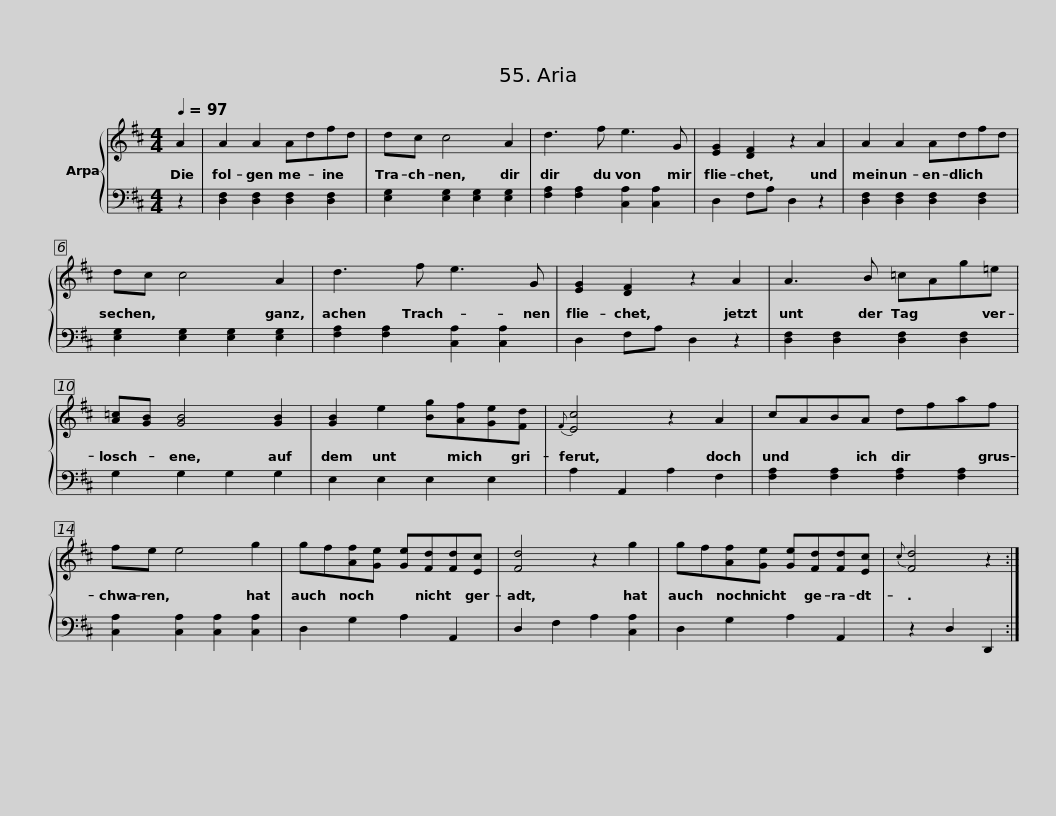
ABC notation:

X:1
%%score { 1 | 2 }
L:1/8
Q:1/4=97
M:4/4
I:linebreak $
K:D
V:1 treble
V:2 bass
V:1
 A2 | A2 A2 Adfd | dc c4 A2 | d3 f e3 G | [EG]2 [DF]2 z2 A2 | %5
 A2 A2 Adfd |$ dc c4 A2 | d3 f e3 G | [EG]2 [DF]2 z2 A2 | A3 B =cAg=e | %10
 [A=c][GB] [GB]4 [GB]2 |$ [GB]2 e2 [Bg][Af][Ge][Fd] |{F} [Ec]4 z2 A2 | cABA dfaf | fe e4 g2 | %15
 gf[Af][Ge] [Ge][Fd][Fd][Ec] |$ [Fd]4 z2 g2 | gf[Af][Ge] [Ge][Fd][Fd][Ec] |{c} [Fd]4 z2 :| %19
V:2
 z2 | [D,F,]2 [D,F,]2 [D,F,]2 [D,F,]2 | [E,G,]2 [E,G,]2 [E,G,]2 [E,G,]2 | [F,A,]2 [F,A,]2 [C,A,]2 [C,A,]2 | D,2 F,A, D,2 z2 | %5
 [D,F,]2 [D,F,]2 [D,F,]2 [D,F,]2 |$ [E,G,]2 [E,G,]2 [E,G,]2 [E,G,]2 | [F,A,]2 [F,A,]2 [C,A,]2 [C,A,]2 | D,2 F,A, D,2 z2 | [D,F,]2 [D,F,]2 [D,F,]2 [D,F,]2 | %10
 G,2 G,2 G,2 G,2 |$ E,2 E,2 E,2 E,2 | A,2 A,,2 A,2 F,2 | [F,A,]2 [F,A,]2 [F,A,]2 [F,A,]2 | [C,A,]2 [C,A,]2 [C,A,]2 [C,A,]2 | %15
 D,2 G,2 A,2 A,,2 |$ D,2 F,2 A,2 [C,A,]2 | D,2 G,2 A,2 A,,2 | z2 D,2 D,,2 :| %19
